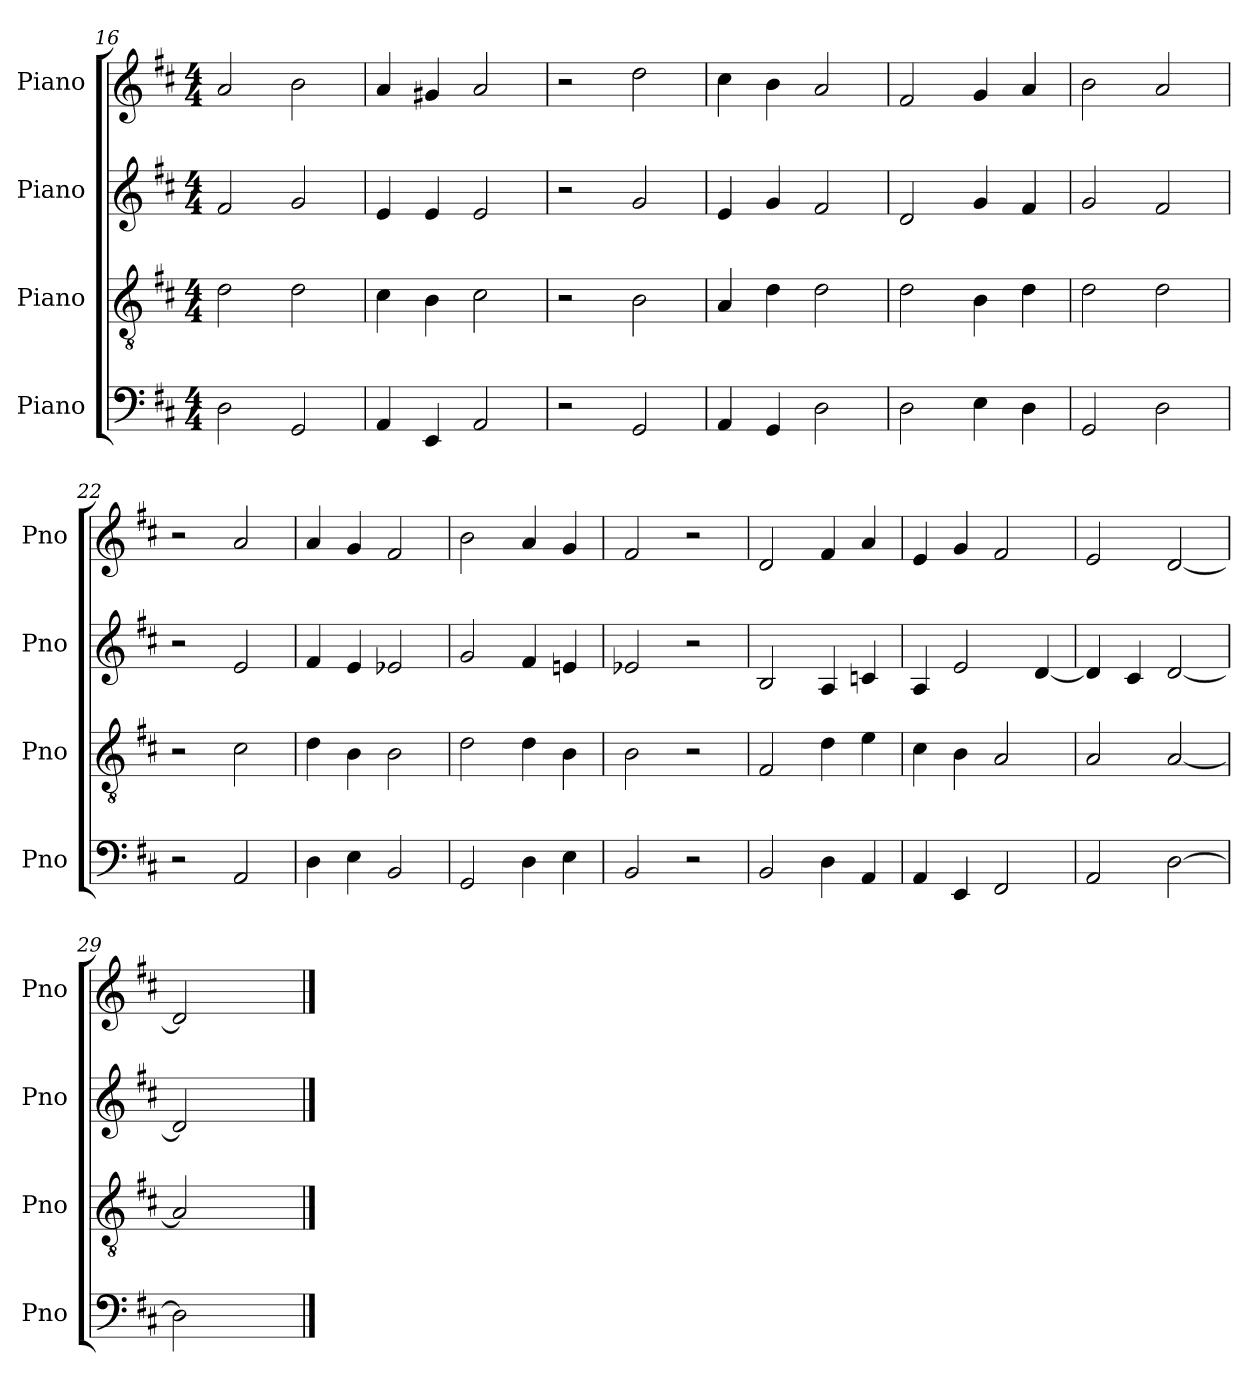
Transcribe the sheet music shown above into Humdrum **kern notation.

**kern	**kern	**kern	**kern
*part4	*part3	*part2	*part1
*staff4	*staff3	*staff2	*staff1
*I"Piano	*I"Piano	*I"Piano	*I"Piano
*I'Pno	*I'Pno	*I'Pno	*I'Pno
*clefF4	*clefGv2	*clefG2	*clefG2
*k[f#c#]	*k[f#c#]	*k[f#c#]	*k[f#c#]
*M4/4	*M4/4	*M4/4	*M4/4
=16	=16	=16	=16
2D\	2d\	2f#/	2a/
2GG/	2d\	2g/	2b\
=17	=17	=17	=17
4AA/	4c#\	4e/	4a/
4EE/	4B\	4e/	4g#X/
2AA/	2c#\	2e/	2a/
=18	=18	=18	=18
2r	2r	2r	2r
2GG/	2B\	2g/	2dd\
=19	=19	=19	=19
4AA/	4A/	4e/	4cc#\
4GG/	4d\	4g/	4b\
2D\	2d\	2f#/	2a/
!!LO:LB:g=z
=20	=20	=20	=20
2D\	2d\	2d/	2f#/
4E\	4B\	4g/	4g/
4D\	4d\	4f#/	4a/
=21	=21	=21	=21
2GG/	2d\	2g/	2b\
2D\	2d\	2f#/	2a/
=22	=22	=22	=22
2r	2r	2r	2r
2AA/	2c#\	2e/	2a/
=23	=23	=23	=23
4D\	4d\	4f#/	4a/
4E\	4B\	4e/	4g/
2BB/	2B\	2e-X/	2f#/
=24	=24	=24	=24
2GG/	2d\	2g/	2b\
4D\	4d\	4f#/	4a/
4E\	4B\	4en/	4g/
=25	=25	=25	=25
2BB/	2B\	2e-X/	2f#/
2r	2r	2r	2r
=26	=26	=26	=26
2BB/	2F#/	2B/	2d/
4D\	4d\	4A/	4f#/
4AA/	4e\	4cn/	4a/
=27	=27	=27	=27
4AA/	4c#\	4A/	4e/
4EE/	4B\	2e/	4g/
2FF#/	2A/	.	2f#/
.	.	[4d/	.
=28	=28	=28	=28
2AA/	2A/	4d/]	2e/
.	.	4c#/	.
[2D\	[2A/	[2d/	[2d/
=29	=29	=29	=29
2D\]	2A/]	2d/]	2d/]
2ryy	2ryy	2ryy	2ryy
==	==	==	==
*-	*-	*-	*-
